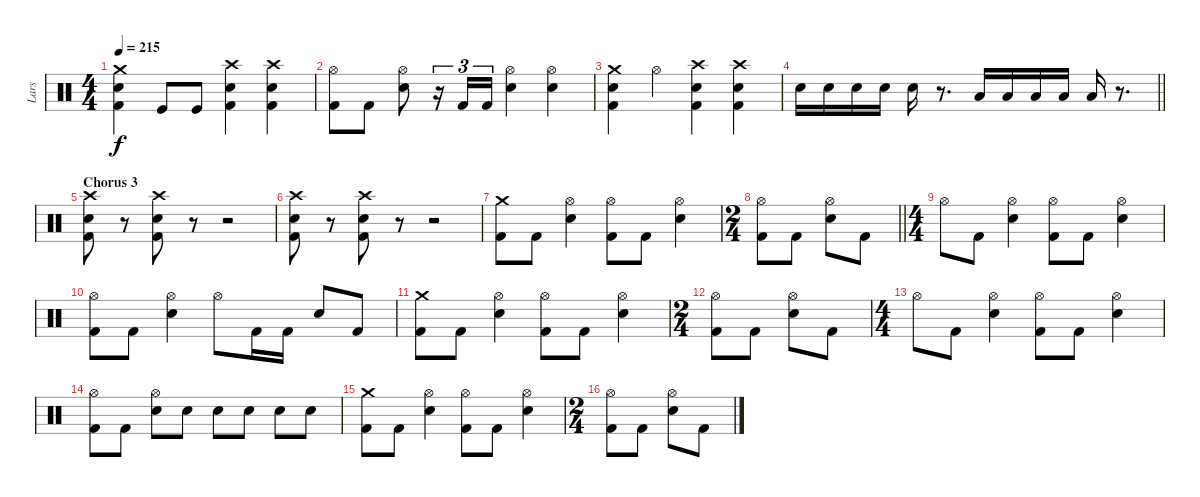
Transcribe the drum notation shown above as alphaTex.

\track ("Lars" "Lars") {instrument percussion}
\staff {score}
\articulation defaults
\ts (4 4)
\tempo 215
\clef neutral
\ks c
("Crash medium (hit)" "Snare (hit) 2" "Kick (hit) 2").4{dy f} "Kick (hit)".8 "Kick (hit)".8 ("Crash high (hit)" "Snare (hit) 2" "Kick (hit) 2").4 ("Crash high (hit)" "Snare (hit) 2" "Kick (hit) 2").4 |
("Hi-Hat (open)" "Kick (hit) 2").8 "Kick (hit) 2".8 ("Hi-Hat (open)" "Snare (hit) 2").8 r.16{tu (3 2)} "Kick (hit) 2".16{tu (3 2)} "Kick (hit) 2".16{tu (3 2)} ("Hi-Hat (open)" "Snare (hit) 2").4 ("Hi-Hat (open)" "Snare (hit) 2").4 |
("Crash medium (hit)" "Snare (hit) 2" "Kick (hit) 2").4 "Hi-Hat (open)".4 ("Crash high (hit)" "Snare (hit) 2" "Kick (hit) 2").4 ("Crash high (hit)" "Snare (hit) 2" "Kick (hit) 2").4 |
\barLineRight lightlight "Snare (hit) 2".16 "Snare (hit) 2".16 "Snare (hit) 2".16 "Snare (hit) 2".16 "Snare (hit) 2".16
r.8{d} "Low Tom (hit)".16 "Low Tom (hit)".16 "Low Tom (hit)".16 "Low Tom (hit)".16 "Low Tom (hit)".16 r.8{d} |
\section ("" "Chorus 3")
("Crash high (hit)" "Snare (hit) 2" "Kick (hit) 2").8 r.8{volume 0} ("Crash high (hit)" "Snare (hit) 2" "Kick (hit) 2").8{volume 14} r.8{volume 0} r.2 |
("Crash high (hit)" "Snare (hit) 2" "Kick (hit) 2").8{volume 14} r.8{volume 0} ("Crash high (hit)" "Snare (hit) 2" "Kick (hit) 2").8{volume 14} r.8{volume 0} r.2 |
("Crash medium (hit)" "Kick (hit) 2").8{volume 14} "Kick (hit) 2".8 ("Hi-Hat (open)" "Snare (hit) 2").4 ("Hi-Hat (open)" "Kick (hit) 2").8 "Kick (hit) 2".8 ("Hi-Hat (open)" "Snare (hit) 2").4 |
\ts (2 4)
\barLineRight lightlight
("Hi-Hat (open)" "Kick (hit) 2").8 "Kick (hit) 2".8 ("Hi-Hat (open)" "Snare (hit) 2").8 "Kick (hit) 2".8 |
\ts (4 4)
\section ("" "")
"Hi-Hat (open)".8 "Kick (hit) 2".8 ("Hi-Hat (open)" "Snare (hit) 2").4 ("Hi-Hat (open)" "Kick (hit) 2").8 "Kick (hit) 2".8 ("Hi-Hat (open)" "Snare (hit) 2").4 |
("Hi-Hat (open)" "Kick (hit) 2").8 "Kick (hit) 2".8 ("Hi-Hat (open)" "Snare (hit) 2").4 "Hi-Hat (open)".8 "Kick (hit) 2".16 "Kick (hit) 2".16 "Snare (hit) 2".8 "Kick (hit) 2".8 |
("Crash medium (hit)" "Kick (hit) 2").8 "Kick (hit) 2".8 ("Hi-Hat (open)" "Snare (hit) 2").4 ("Hi-Hat (open)" "Kick (hit) 2").8 "Kick (hit) 2".8 ("Hi-Hat (open)" "Snare (hit) 2").4 |
\ts (2 4)
("Hi-Hat (open)" "Kick (hit) 2").8 "Kick (hit) 2".8 ("Hi-Hat (open)" "Snare (hit) 2").8 "Kick (hit) 2".8 |
\ts (4 4)
"Hi-Hat (open)".8 "Kick (hit) 2".8 ("Hi-Hat (open)" "Snare (hit) 2").4 ("Hi-Hat (open)" "Kick (hit) 2").8 "Kick (hit) 2".8 ("Hi-Hat (open)" "Snare (hit) 2").4 |
("Hi-Hat (open)" "Kick (hit) 2").8 "Kick (hit) 2".8 ("Hi-Hat (open)" "Electric Snare (hit)").8 "Electric Snare (hit)".8 "Electric Snare (hit)".8 "Electric Snare (hit)".8 "Electric Snare (hit)".8 "Electric Snare (hit)".8 |
("Crash medium (hit)" "Kick (hit) 2").8 "Kick (hit) 2".8 ("Hi-Hat (open)" "Snare (hit) 2").4 ("Hi-Hat (open)" "Kick (hit) 2").8 "Kick (hit) 2".8 ("Hi-Hat (open)" "Snare (hit) 2").4 |
\ts (2 4)
("Hi-Hat (open)" "Kick (hit) 2").8 "Kick (hit) 2".8 ("Hi-Hat (open)" "Snare (hit) 2").8 "Kick (hit) 2".8
